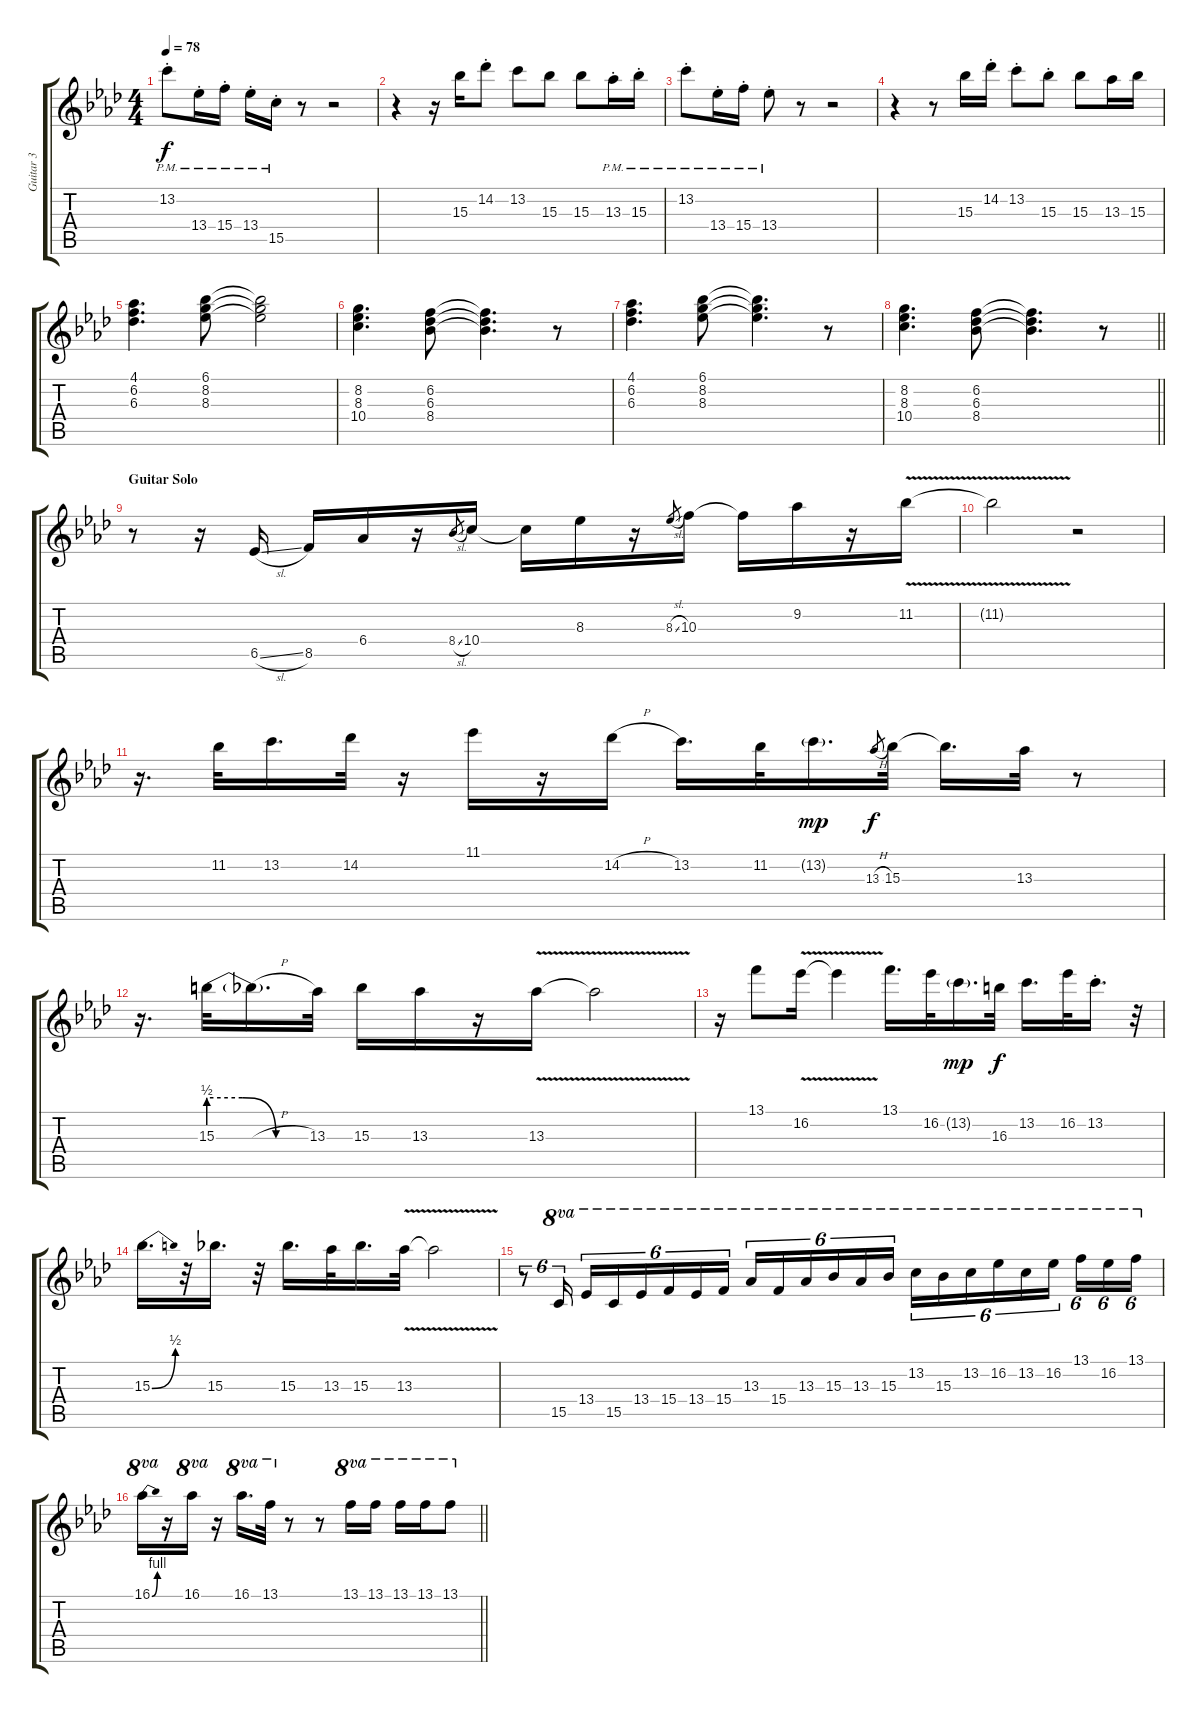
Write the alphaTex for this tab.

\track ("Guitar 3" "Guitar 3") {instrument electricguitarclean}
\staff {score tabs}
\tuning (E4 B3 G3 D3 A2 E2) {hide}
\ts (4 4)
\tempo 78
\clef g2
\ks ab
13.2{pm st}.8{dy f} 13.4{pm st}.16 15.4{pm st}.16 13.4{pm st}.16 15.5{pm st}.16 r.8 r.2 |
r.4 r.16 15.3.16 14.2{st}.8 13.2.8 15.3.8 15.3.8 13.3{pm st}.16 15.3{pm st}.16 |
13.2{pm st}.8 13.4{pm st}.16 15.4{pm st}.16 13.4{pm st}.8 r.8 r.2 |
r.4 r.8 15.3.16 14.2{st}.16 13.2{st}.8 15.3{st}.8 15.3.8 13.3.16 15.3.16 |
(4.1 6.2 6.3).4{d} (6.1 8.2 8.3).8 (6.1{t} 8.2{t} 8.3{t}).2 |
(8.2 8.3 10.4).4{d} (6.2 6.3 8.4).8 (6.2{t} 6.3{t} 8.4{t}).4{d} r.8 |
(4.1 6.2 6.3).4{d} (6.1 8.2 8.3).8 (6.1{t} 8.2{t} 8.3{t}).4{d} r.8 |
\barLineRight lightlight
(8.2 8.3 10.4).4{d} (6.2 6.3 8.4).8 (6.2{t} 6.3{t} 8.4{t}).4{d} r.8 |
\section ("" "Guitar Solo")
r.8 r.16 6.5{sl}.16 8.5.16 6.4.16 r.16 8.4{sl}.8{gr} 10.4.16 10.4{t}.16 8.3.16 r.16 8.3{sl}.8{gr} 10.3.16 10.3{t}.16 9.2.16 r.16 11.2{v}.16 |
11.2{v t}.2 r.2 |
r.16{d} 11.2.32 13.2.16{d} 14.2.32 r.16 11.1.16 r.16 14.2{h}.16 13.2.16{d} 11.2.32 13.2{g}.16{d dy mp} 13.3{h}.8{gr dy f} 15.3.32 15.3{t}.16{d} 13.3.32 r.8 |
r.16{d} 15.3{be (custom 0 2 20 2 40 0 60 0)}.32 15.3{h t}.16{d} 13.3.32 15.3.16 13.3.16 r.16 13.3{v}.16 13.3{v t}.2 |
r.16 13.1.8 16.2{v}.16 16.2{v t}.4 13.1.16{d} 16.2.32 13.2{g}.16{d dy mp} 16.3.32{dy f} 13.2.16{d} 16.2.32 13.2{st}.16{d} r.32 |
15.3{be (bend 0 0 60 2)}.16{d} r.32 15.3.16{d} r.32 15.3.16{d} 13.3.32 15.3.16{d} 13.3{v}.32 13.3{v t}.2 |
r.8{tu (6 4)} 15.5.16{tu (6 4) ot 8va beam splitsecondary} 13.4.16{tu (6 4) ot 8va} 15.5.16{tu (6 4) ot 8va} 13.4.16{tu (6 4) ot 8va} 15.4.16{tu (6 4) ot 8va} 13.4.16{tu (6 4) ot 8va} 15.4.16{tu (6 4) ot 8va beam splitsecondary} 13.3.16{tu (6 4) ot 8va} 15.4.16{tu (6 4) ot 8va} 13.3.16{tu (6 4) ot 8va} 15.3.16{tu (6 4) ot 8va} 13.3.16{tu (6 4) ot 8va} 15.3.16{tu (6 4) ot 8va beam splitsecondary} 13.2.16{tu (6 4) ot 8va} 15.3.16{tu (6 4) ot 8va} 13.2.16{tu (6 4) ot 8va} 16.2.16{tu (6 4) ot 8va} 13.2.16{tu (6 4) ot 8va} 16.2.16{tu (6 4) ot 8va beam splitsecondary} 13.1.16{tu (6 4) ot 8va} 16.2.16{tu (6 4) ot 8va} 13.1.16{tu (6 4) ot 8va} |
\barLineRight lightlight
16.1{be (bend 0 0 60 4)}.16{ot 8va} r.16 16.1.16{ot 8va} r.16 16.1.16{d ot 8va} 13.1.32{ot 8va} r.8 r.8 13.1.16{ot 8va} 13.1.16{ot 8va} 13.1.16{ot 8va} 13.1.16{ot 8va} 13.1.8{ot 8va}
